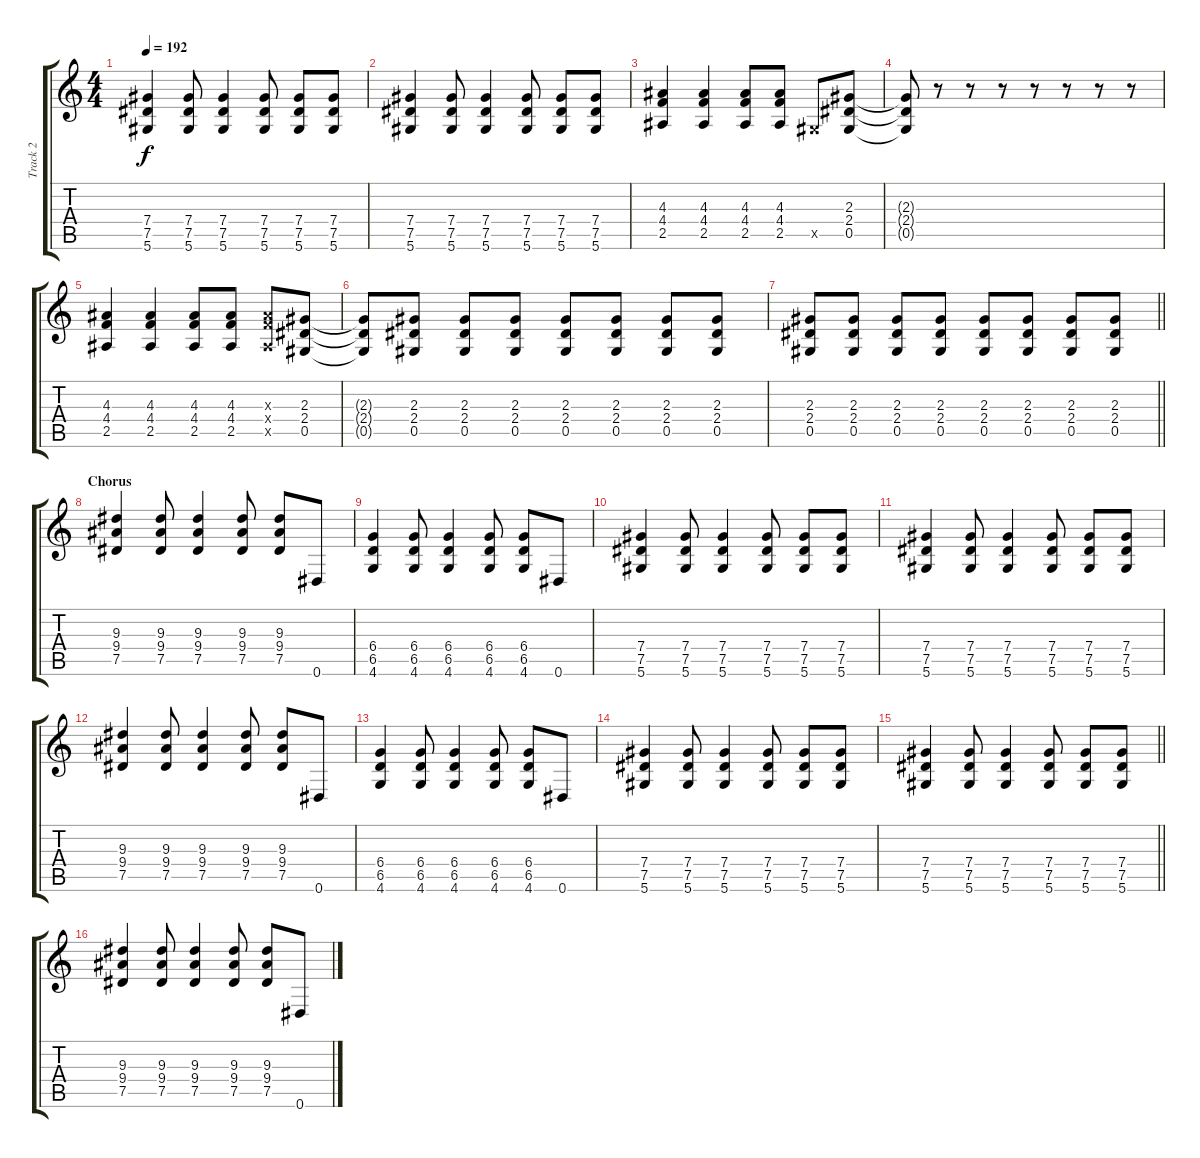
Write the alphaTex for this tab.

\track ("Track 2" "Track 2") {instrument distortionguitar}
\staff {score tabs}
\tuning (Eb4 Bb3 Gb3 Db3 Ab2 Eb2) {hide}
\ts (4 4)
\tempo 192
\clef g2
\ks c
(7.4 7.5 5.6).4{dy f} (7.4 7.5 5.6).8 (7.4 7.5 5.6).4 (7.4 7.5 5.6).8 (7.4 7.5 5.6).8 (7.4 7.5 5.6).8 |
(7.4 7.5 5.6).4 (7.4 7.5 5.6).8 (7.4 7.5 5.6).4 (7.4 7.5 5.6).8 (7.4 7.5 5.6).8 (7.4 7.5 5.6).8 |
(4.3 4.4 2.5).4 (4.3 4.4 2.5).4 (4.3 4.4 2.5).8 (4.3 4.4 2.5).8 0.5{x}.8 (2.3 2.4 0.5).8 |
(2.3{t} 2.4{t} 0.5{t}).8 r.8 r.8 r.8 r.8 r.8 r.8 r.8 |
(4.3 4.4 2.5).4 (4.3 4.4 2.5).4 (4.3 4.4 2.5).8 (4.3 4.4 2.5).8 (4.3{x} 4.4{x} 2.5{x}).8 (2.3 2.4 0.5).8 |
(2.3{t} 2.4{t} 0.5{t}).8 (2.3 2.4 0.5).8 (2.3 2.4 0.5).8 (2.3 2.4 0.5).8 (2.3 2.4 0.5).8 (2.3 2.4 0.5).8 (2.3 2.4 0.5).8 (2.3 2.4 0.5).8 |
\barLineRight lightlight
(2.3 2.4 0.5).8 (2.3 2.4 0.5).8 (2.3 2.4 0.5).8 (2.3 2.4 0.5).8 (2.3 2.4 0.5).8 (2.3 2.4 0.5).8 (2.3 2.4 0.5).8 (2.3 2.4 0.5).8 |
\section ("" "Chorus")
(9.3 9.4 7.5).4 (9.3 9.4 7.5).8 (9.3 9.4 7.5).4 (9.3 9.4 7.5).8 (9.3 9.4 7.5).8 0.6.8 |
(6.4 6.5 4.6).4 (6.4 6.5 4.6).8 (6.4 6.5 4.6).4 (6.4 6.5 4.6).8 (6.4 6.5 4.6).8 0.6.8 |
(7.4 7.5 5.6).4 (7.4 7.5 5.6).8 (7.4 7.5 5.6).4 (7.4 7.5 5.6).8 (7.4 7.5 5.6).8 (7.4 7.5 5.6).8 |
(7.4 7.5 5.6).4 (7.4 7.5 5.6).8 (7.4 7.5 5.6).4 (7.4 7.5 5.6).8 (7.4 7.5 5.6).8 (7.4 7.5 5.6).8 |
(9.3 9.4 7.5).4 (9.3 9.4 7.5).8 (9.3 9.4 7.5).4 (9.3 9.4 7.5).8 (9.3 9.4 7.5).8 0.6.8 |
(6.4 6.5 4.6).4 (6.4 6.5 4.6).8 (6.4 6.5 4.6).4 (6.4 6.5 4.6).8 (6.4 6.5 4.6).8 0.6.8 |
(7.4 7.5 5.6).4 (7.4 7.5 5.6).8 (7.4 7.5 5.6).4 (7.4 7.5 5.6).8 (7.4 7.5 5.6).8 (7.4 7.5 5.6).8 |
\barLineRight lightlight
(7.4 7.5 5.6).4 (7.4 7.5 5.6).8 (7.4 7.5 5.6).4 (7.4 7.5 5.6).8 (7.4 7.5 5.6).8 (7.4 7.5 5.6).8 |
(9.3 9.4 7.5).4 (9.3 9.4 7.5).8 (9.3 9.4 7.5).4 (9.3 9.4 7.5).8 (9.3 9.4 7.5).8 0.6.8
